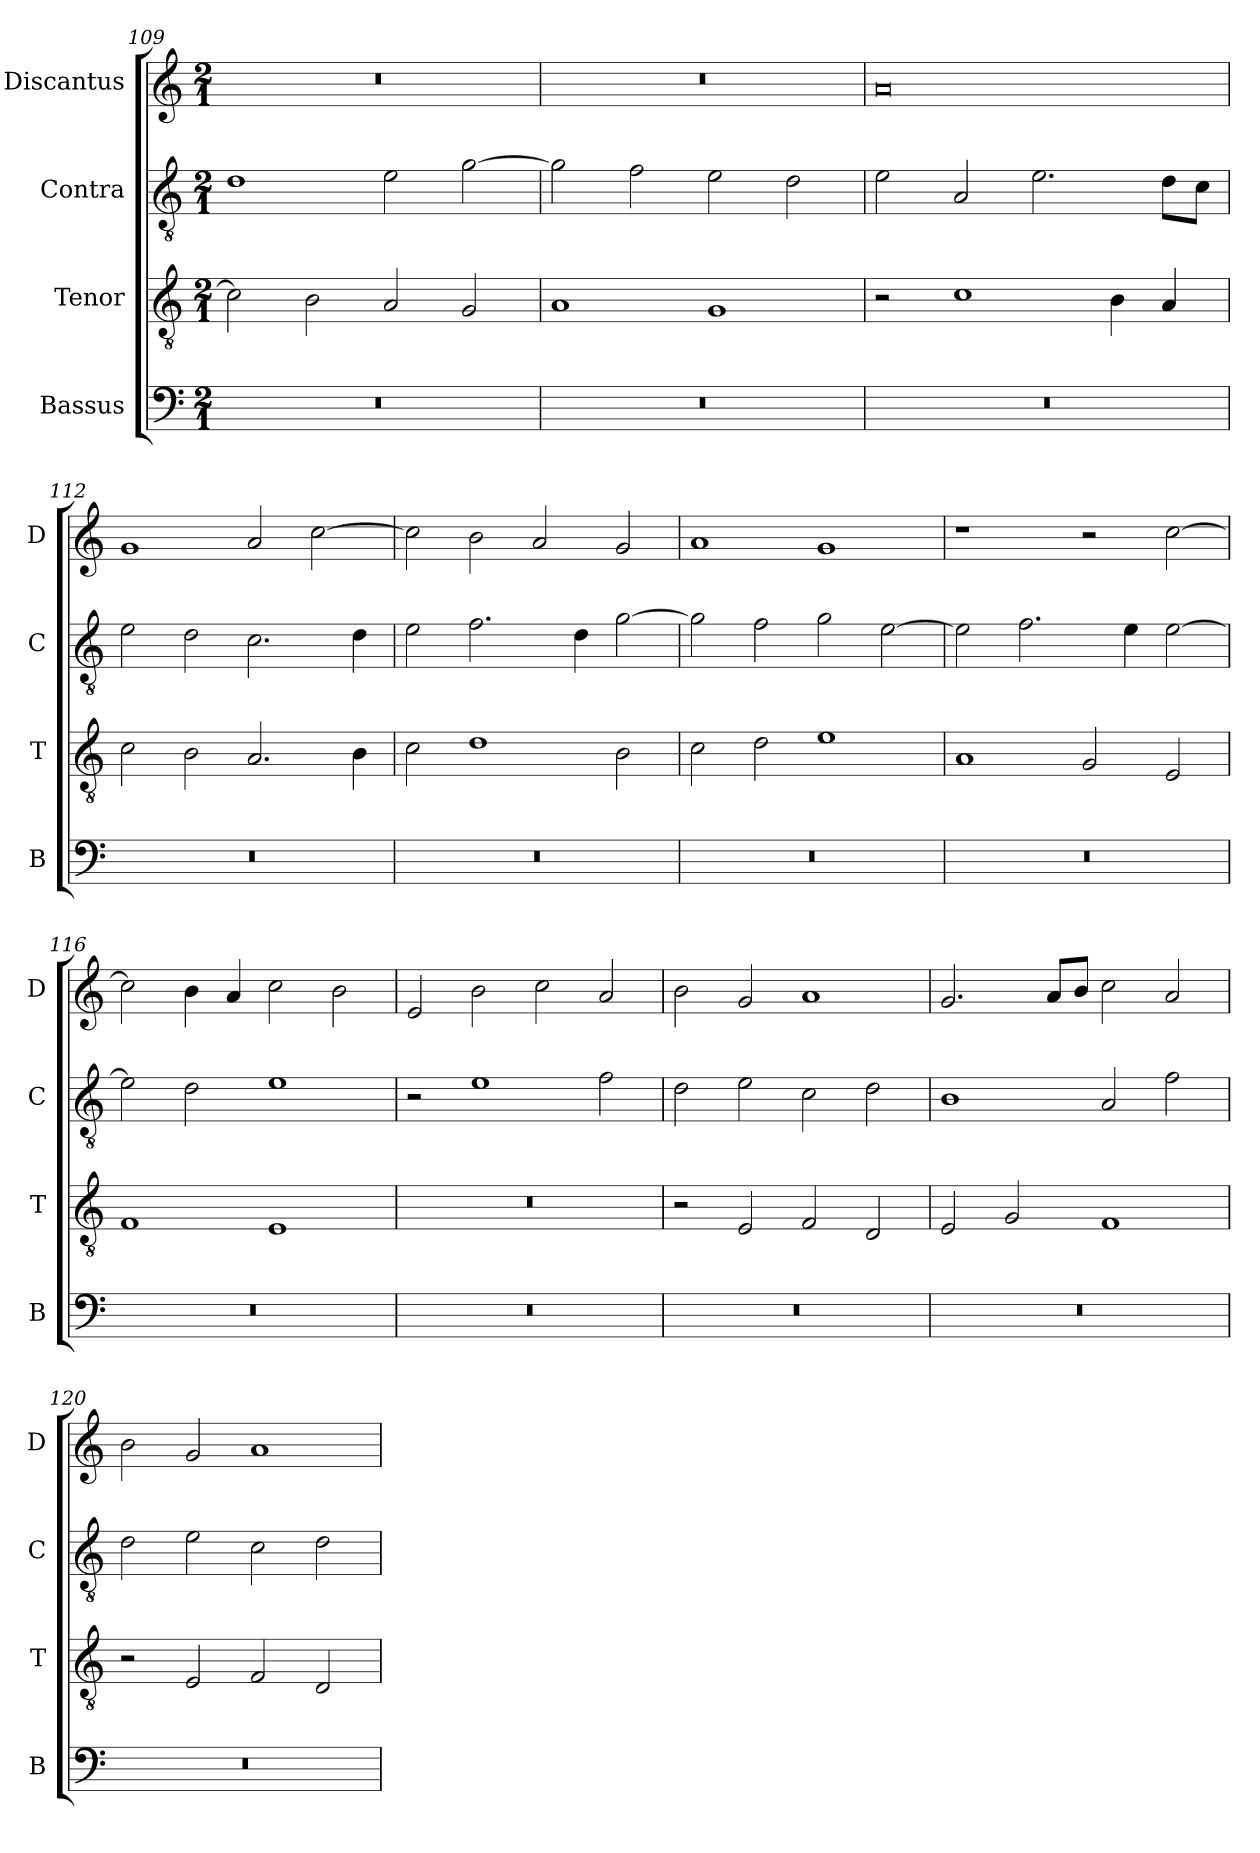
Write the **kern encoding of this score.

**kern	**kern	**kern	**kern
*part4	*part3	*part2	*part1
*staff4	*staff3	*staff2	*staff1
*I"Bassus	*I"Tenor	*I"Contra	*I"Discantus
*I'B	*I'T	*I'C	*I'D
*clefF4	*clefGv2	*clefGv2	*clefG2
*k[]	*k[]	*k[]	*k[]
*M2/1	*M2/1	*M2/1	*M2/1
=109	=109	=109	=109
0r	2c\]	1d	0r
.	2B\	.	.
.	2A/	2e\	.
.	2G/	[2g\	.
=110	=110	=110	=110
0r	1A	2g\]	0r
.	.	2f\	.
.	1G	2e\	.
.	.	2d\	.
=111	=111	=111	=111
0r	2r	2e\	0a
.	1c	2A/	.
.	.	2.e\	.
.	4B\	.	.
.	4A/	8d\L	.
.	.	8c\J	.
=112	=112	=112	=112
0r	2c\	2e\	1g
.	2B\	2d\	.
.	2.A/	2.c\	2a/
.	.	.	[2cc\
.	4B\	4d\	.
=113	=113	=113	=113
0r	2c\	2e\	2cc\]
.	1d	2.f\	2b\
.	.	.	2a/
.	.	4d\	.
.	2B\	[2g\	2g/
=114	=114	=114	=114
0r	2c\	2g\]	1a
.	2d\	2f\	.
.	1e	2g\	1g
.	.	[2e\	.
=115	=115	=115	=115
0r	1A	2e\]	1r
.	.	2.f\	.
.	2G/	.	2r
.	.	4e\	.
.	2E/	[2e\	[2cc\
=116	=116	=116	=116
0r	1F	2e\]	2cc\]
.	.	2d\	4b\
.	.	.	4a/
.	1E	1e	2cc\
.	.	.	2b\
=117	=117	=117	=117
0r	0r	2r	2e/
.	.	1e	2b\
.	.	.	2cc\
.	.	2f\	2a/
=118	=118	=118	=118
0r	2r	2d\	2b\
.	2E/	2e\	2g/
.	2F/	2c\	1a
.	2D/	2d\	.
=119	=119	=119	=119
0r	2E/	1B	2.g/
.	2G/	.	.
.	.	.	8a/L
.	.	.	8b/J
.	1F	2A/	2cc\
.	.	2f\	2a/
=120	=120	=120	=120
0r	2r	2d\	2b\
.	2E/	2e\	2g/
.	2F/	2c\	1a
.	2D/	2d\	.
=	=	=	=
*-	*-	*-	*-
